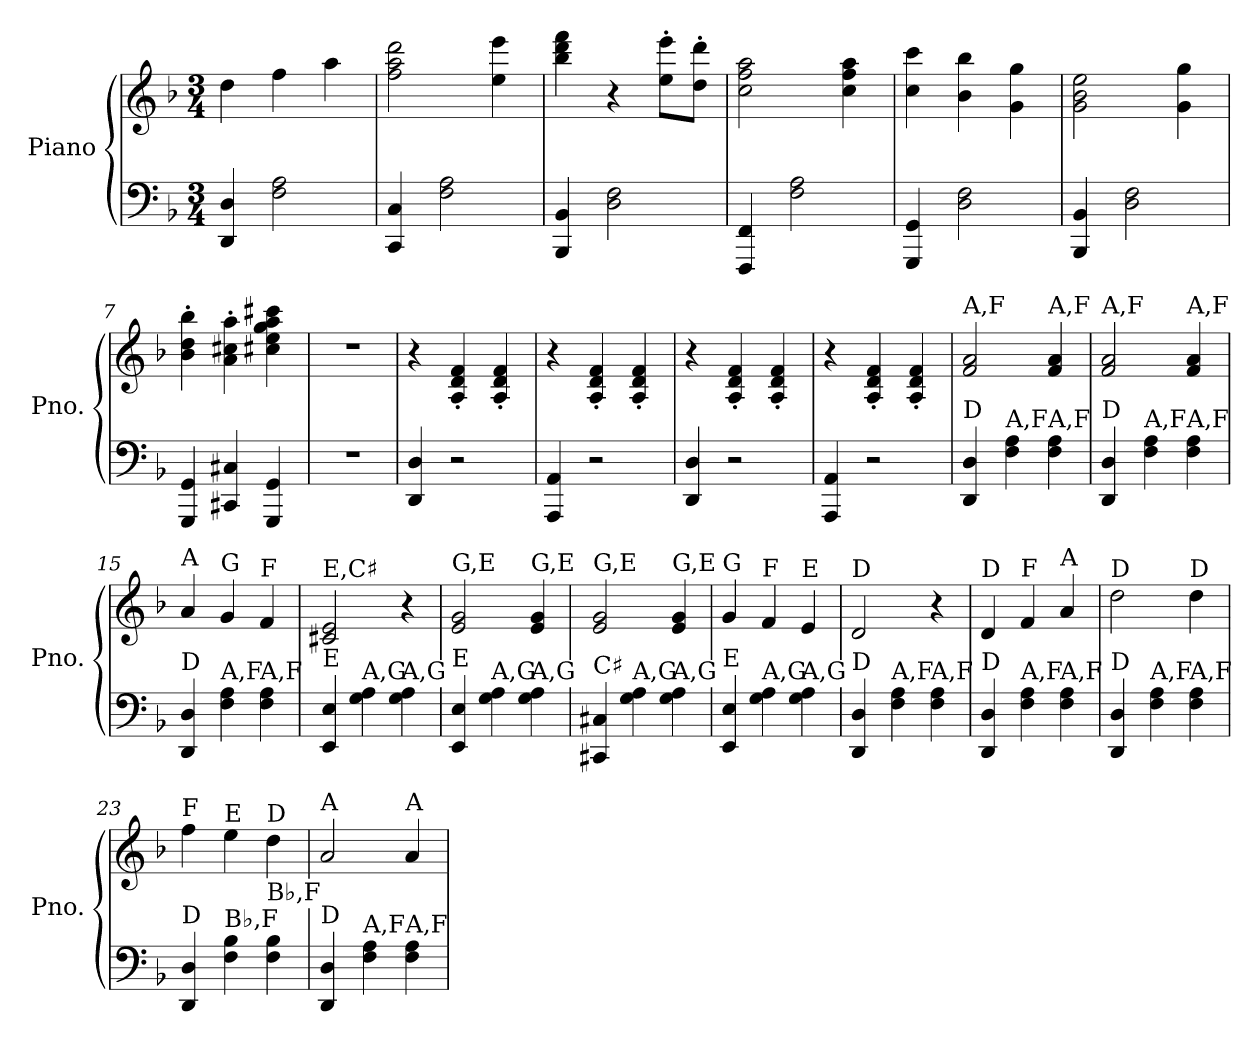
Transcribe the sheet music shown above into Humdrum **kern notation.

**kern	**kern
*part1	*part1
*staff2	*staff1
*I"Piano	*
*I'Pno.	*
*clefF4	*clefG2
*k[b-]	*k[b-]
*M3/4	*M3/4
*MM180	*MM180
=1	=1
4DD/ 4D/	4dd\
2F\ 2A\	4ff\
.	4aa\
=2	=2
4CC/ 4C/	2ff\ 2aa\ 2ddd\
2F\ 2A\	.
.	4ee\ 4eee\
=3	=3
4BBB-/ 4BB-/	4bb-\ 4ddd\ 4fff\
2D\ 2F\	4r
.	8ee\' 8eee\'L
.	8dd\' 8ddd\'J
=4	=4
4FFF/ 4FF/	2cc\ 2ff\ 2aa\
2F\ 2A\	.
.	4cc\ 4ff\ 4aa\
=5	=5
4GGG/ 4GG/	4cc\ 4ccc\
2D\ 2F\	4b-\ 4bb-\
.	4g\ 4gg\
=6	=6
4BBB-/ 4BB-/	2g\ 2b-\ 2ee\
2D\ 2F\	.
.	4g\ 4gg\
=7	=7
4GGG/ 4GG/	4b-\' 4dd\' 4bb-\'
4CC#X/ 4C#X/	4a\' 4cc#X\' 4aa\'
4GGG/ 4GG/	4cc#X\ 4ee\ 4gg\ 4aa\ 4ccc#X\
=8	=8
2.r	2.r
=9	=9
4DD/ 4D/	4r
2r	4A/' 4d/' 4f/'
.	4A/' 4d/' 4f/'
=10	=10
4AAA/ 4AA/	4r
2r	4A/' 4d/' 4f/'
.	4A/' 4d/' 4f/'
!!LO:LB:g=z
=11	=11
4DD/ 4D/	4r
2r	4A/' 4d/' 4f/'
.	4A/' 4d/' 4f/'
=12	=12
4AAA/ 4AA/	4r
2r	4A/' 4d/' 4f/'
.	4A/' 4d/' 4f/'
=13	=13
*	*MM180
!	!LO:TX:a:t=A,F
!LO:TX:a:t=D	!
4DD/ 4D/	2f/ 2a/
!LO:TX:a:t=A,F	!
4F\ 4A\	.
!	!LO:TX:a:t=A,F
!LO:TX:a:t=A,F	!
4F\ 4A\	4f/ 4a/
=14	=14
!	!LO:TX:a:t=A,F
!LO:TX:a:t=D	!
4DD/ 4D/	2f/ 2a/
!LO:TX:a:t=A,F	!
4F\ 4A\	.
!	!LO:TX:a:t=A,F
!LO:TX:a:t=A,F	!
4F\ 4A\	4f/ 4a/
=15	=15
!	!LO:TX:a:t=A
!LO:TX:a:t=D	!
4DD/ 4D/	4a/
!	!LO:TX:a:t=G
!LO:TX:a:t=A,F	!
4F\ 4A\	4g/
!	!LO:TX:a:t=F
!LO:TX:a:t=A,F	!
4F\ 4A\	4f/
=16	=16
!	!LO:TX:a:t=E,C♯
!LO:TX:a:t=E	!
4EE/ 4E/	2c#X/ 2e/
!LO:TX:a:t=A,G	!
4G\ 4A\	.
!LO:TX:a:t=A,G	!
4G\ 4A\	4r
!!LO:LB:g=z
=17	=17
!	!LO:TX:a:t=G,E
!LO:TX:a:t=E	!
4EE/ 4E/	2e/ 2g/
!LO:TX:a:t=A,G	!
4G\ 4A\	.
!	!LO:TX:a:t=G,E
!LO:TX:a:t=A,G	!
4G\ 4A\	4e/ 4g/
=18	=18
!	!LO:TX:a:t=G,E
!LO:TX:a:t=C♯	!
4CC#X/ 4C#X/	2e/ 2g/
!LO:TX:a:t=A,G	!
4G\ 4A\	.
!	!LO:TX:a:t=G,E
!LO:TX:a:t=A,G	!
4G\ 4A\	4e/ 4g/
=19	=19
!	!LO:TX:a:t=G
!LO:TX:a:t=E	!
4EE/ 4E/	4g/
!	!LO:TX:a:t=F
!LO:TX:a:t=A,G	!
4G\ 4A\	4f/
!	!LO:TX:a:t=E
!LO:TX:a:t=A,G	!
4G\ 4A\	4e/
=20	=20
!	!LO:TX:a:t=D
!LO:TX:a:t=D	!
4DD/ 4D/	2d/
!LO:TX:a:t=A,F	!
4F\ 4A\	.
!LO:TX:a:t=A,F	!
4F\ 4A\	4r
!!LO:LB:g=z
=21	=21
!	!LO:TX:a:t=D
!LO:TX:a:t=D	!
4DD/ 4D/	4d/
!	!LO:TX:a:t=F
!LO:TX:a:t=A,F	!
4F\ 4A\	4f/
!	!LO:TX:a:t=A
!LO:TX:a:t=A,F	!
4F\ 4A\	4a/
=22	=22
!	!LO:TX:a:t=D
!LO:TX:a:t=D	!
4DD/ 4D/	2dd\
!LO:TX:a:t=A,F	!
4F\ 4A\	.
!	!LO:TX:a:t=D
!LO:TX:a:t=A,F	!
4F\ 4A\	4dd\
=23	=23
!	!LO:TX:a:t=F
!LO:TX:a:t=D	!
4DD/ 4D/	4ff\
!	!LO:TX:a:t=E
!LO:TX:a:t=B♭,F	!
4F\ 4B-\	4ee\
!	!LO:TX:a:t=D
!LO:TX:a:t=B♭,F	!
4F\ 4B-\	4dd\
=24	=24
!	!LO:TX:a:t=A
!LO:TX:a:t=D	!
4DD/ 4D/	2a/
!LO:TX:a:t=A,F	!
4F\ 4A\	.
!	!LO:TX:a:t=A
!LO:TX:a:t=A,F	!
4F\ 4A\	4a/
=	=
*-	*-
